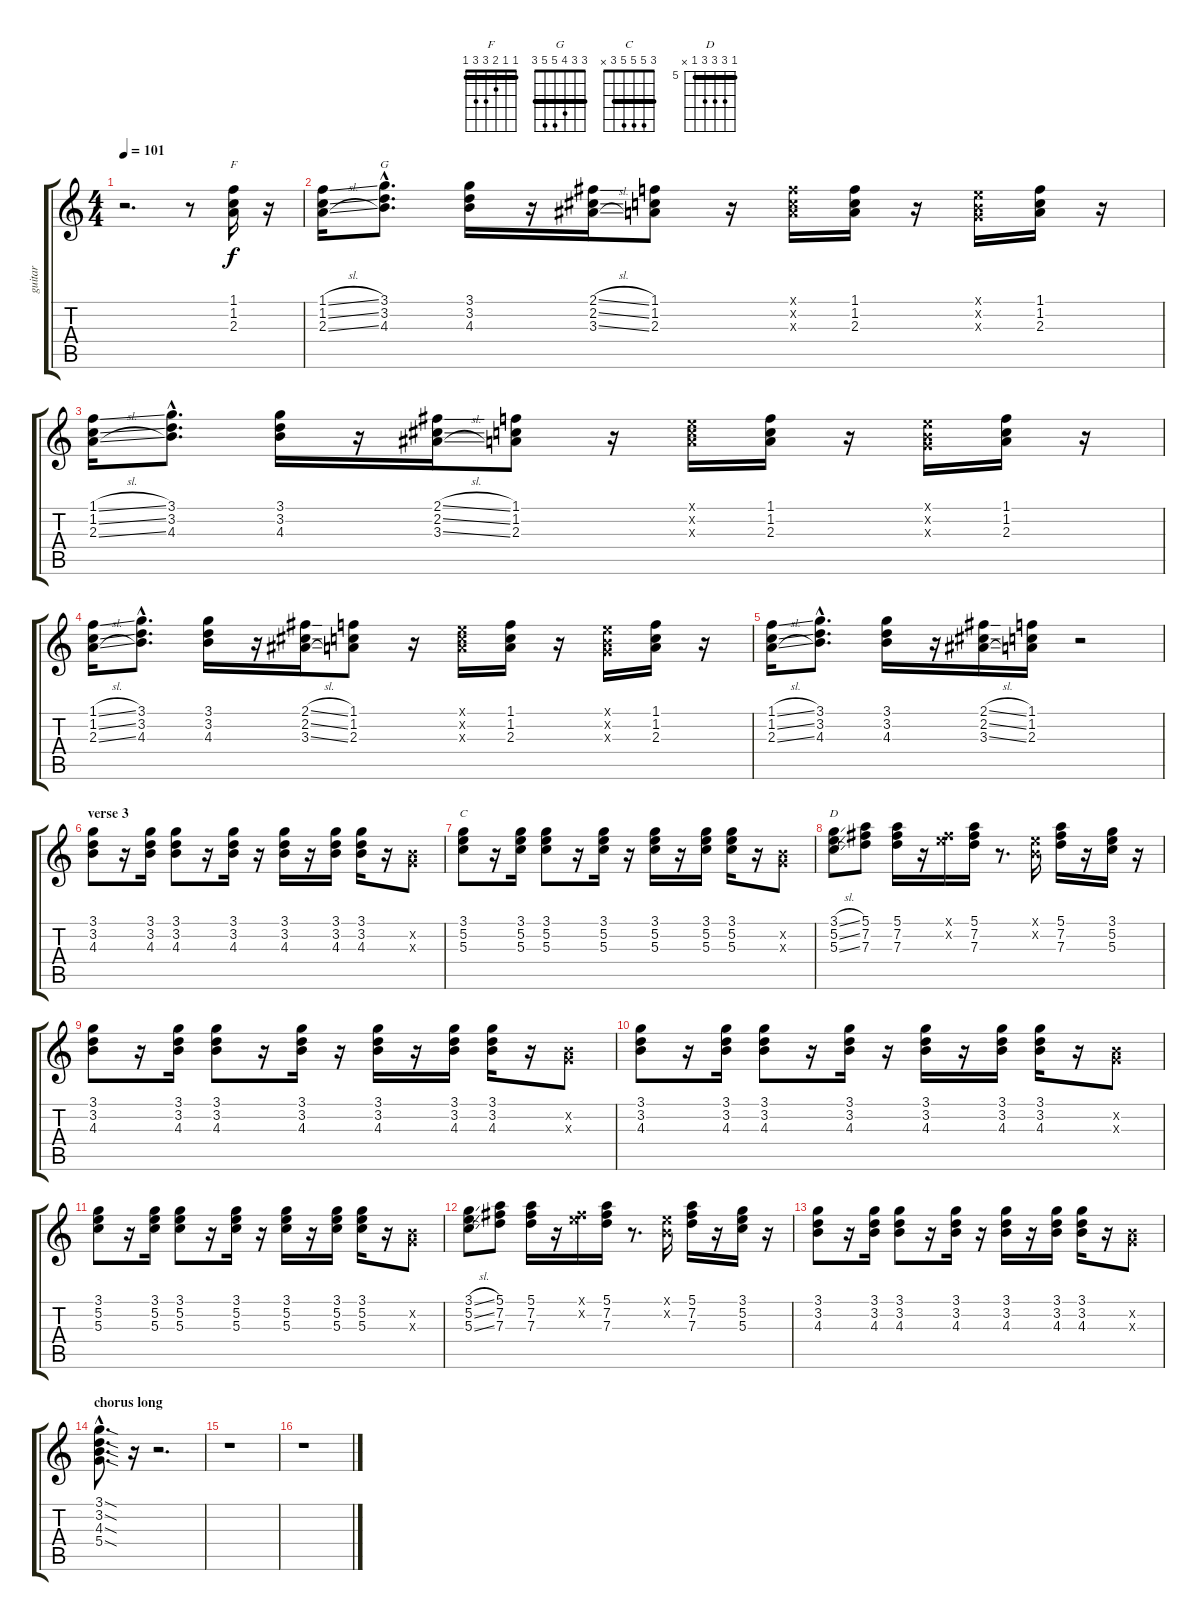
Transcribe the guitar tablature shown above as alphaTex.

\track ("guitar" "guitar") {instrument electricguitarmuted}
\staff {score tabs}
\tuning (E4 B3 G3 D3 A2 E2) {hide}
\chord ("F" 1 1 2 3 3 1) {barre 1}
\chord ("G" 3 3 4 5 5 3) {barre 3}
\chord ("C" 3 5 5 5 3 x) {barre 3}
\chord ("D" 5 7 7 7 5 x) {firstfret 5 barre 5}
\ts (4 4)
\tempo 101
\clef g2
\ks c
r.2{d dy f} r.8 (1.1 1.2 2.3).16{ch "F"} r.16 |
(1.1{sl} 1.2{sl} 2.3{sl}).16 (3.1{hac} 3.2{hac} 4.3{hac}).8{d ch "G"} (3.1 3.2 4.3).16 r.16 (2.1{sl} 2.2{sl} 3.3{sl}).16 (1.1 1.2 2.3).8 r.16 (1.1{x} 1.2{x} 2.3{x}).16 (1.1 1.2 2.3).16 r.16 (0.1{x} 0.2{x} 0.3{x}).16 (1.1 1.2 2.3).16 r.16 |
(1.1{sl} 1.2{sl} 2.3{sl}).16 (3.1{hac} 3.2{hac} 4.3{hac}).8{d} (3.1 3.2 4.3).16 r.16 (2.1{sl} 2.2{sl} 3.3{sl}).16 (1.1 1.2 2.3).8 r.16 (0.1{x} 1.2{x} 2.3{x}).16 (1.1 1.2 2.3).16 r.16 (0.1{x} 0.2{x} 0.3{x}).16 (1.1 1.2 2.3).16 r.16 |
(1.1{sl} 1.2{sl} 2.3{sl}).16 (3.1{hac} 3.2{hac} 4.3{hac}).8{d} (3.1 3.2 4.3).16 r.16 (2.1{sl} 2.2{sl} 3.3{sl}).16 (1.1 1.2 2.3).8 r.16 (0.1{x} 1.2{x} 2.3{x}).16 (1.1 1.2 2.3).16 r.16 (0.1{x} 0.2{x} 0.3{x}).16 (1.1 1.2 2.3).16 r.16 |
(1.1{sl} 1.2{sl} 2.3{sl}).16 (3.1{hac} 3.2{hac} 4.3{hac}).8{d} (3.1 3.2 4.3).16 r.16 (2.1{sl} 2.2{sl} 3.3{sl}).16 (1.1 1.2 2.3).16 r.2 |
\section ("" "verse 3")
(3.1 3.2 4.3).8 r.16 (3.1 3.2 4.3).16 (3.1 3.2 4.3).8 r.16 (3.1 3.2 4.3).16 r.16 (3.1 3.2 4.3).16 r.16 (3.1 3.2 4.3).16 (3.1 3.2 4.3).16 r.16 (0.2{x} 0.3{x}).8 |
(3.1 5.2 5.3).8{ch "C"} r.16 (3.1 5.2 5.3).16 (3.1 5.2 5.3).8 r.16 (3.1 5.2 5.3).16 r.16 (3.1 5.2 5.3).16 r.16 (3.1 5.2 5.3).16 (3.1 5.2 5.3).16 r.16 (0.2{x} 0.3{x}).8 |
(3.1{sl} 5.2{sl} 5.3{sl}).8{ch "D"} (5.1 7.2 7.3).8 (5.1 7.2 7.3).16 r.16 (0.1{x} 7.2{x}).16 (5.1 7.2 7.3).16 r.8{d} (0.1{x} 0.2{x}).16 (5.1 7.2 7.3).16 r.16 (3.1 5.2 5.3).16 r.16 |
(3.1 3.2 4.3).8 r.16 (3.1 3.2 4.3).16 (3.1 3.2 4.3).8 r.16 (3.1 3.2 4.3).16 r.16 (3.1 3.2 4.3).16 r.16 (3.1 3.2 4.3).16 (3.1 3.2 4.3).16 r.16 (0.2{x} 0.3{x}).8 |
(3.1 3.2 4.3).8 r.16 (3.1 3.2 4.3).16 (3.1 3.2 4.3).8 r.16 (3.1 3.2 4.3).16 r.16 (3.1 3.2 4.3).16 r.16 (3.1 3.2 4.3).16 (3.1 3.2 4.3).16 r.16 (0.2{x} 0.3{x}).8 |
(3.1 5.2 5.3).8 r.16 (3.1 5.2 5.3).16 (3.1 5.2 5.3).8 r.16 (3.1 5.2 5.3).16 r.16 (3.1 5.2 5.3).16 r.16 (3.1 5.2 5.3).16 (3.1 5.2 5.3).16 r.16 (0.2{x} 0.3{x}).8 |
(3.1{sl} 5.2{sl} 5.3{sl}).8 (5.1 7.2 7.3).8 (5.1 7.2 7.3).16 r.16 (0.1{x} 7.2{x}).16 (5.1 7.2 7.3).16 r.8{d} (0.1{x} 0.2{x}).16 (5.1 7.2 7.3).16 r.16 (3.1 5.2 5.3).16 r.16 |
(3.1 3.2 4.3).8 r.16 (3.1 3.2 4.3).16 (3.1 3.2 4.3).8 r.16 (3.1 3.2 4.3).16 r.16 (3.1 3.2 4.3).16 r.16 (3.1 3.2 4.3).16 (3.1 3.2 4.3).16 r.16 (0.2{x} 0.3{x}).8 |
\section ("" "chorus long")
(3.1{sod hac} 3.2{sod hac} 4.3{sod hac} 5.4{sod hac}).8{d} r.16 r.2{d} |
r.1 |
r.1
